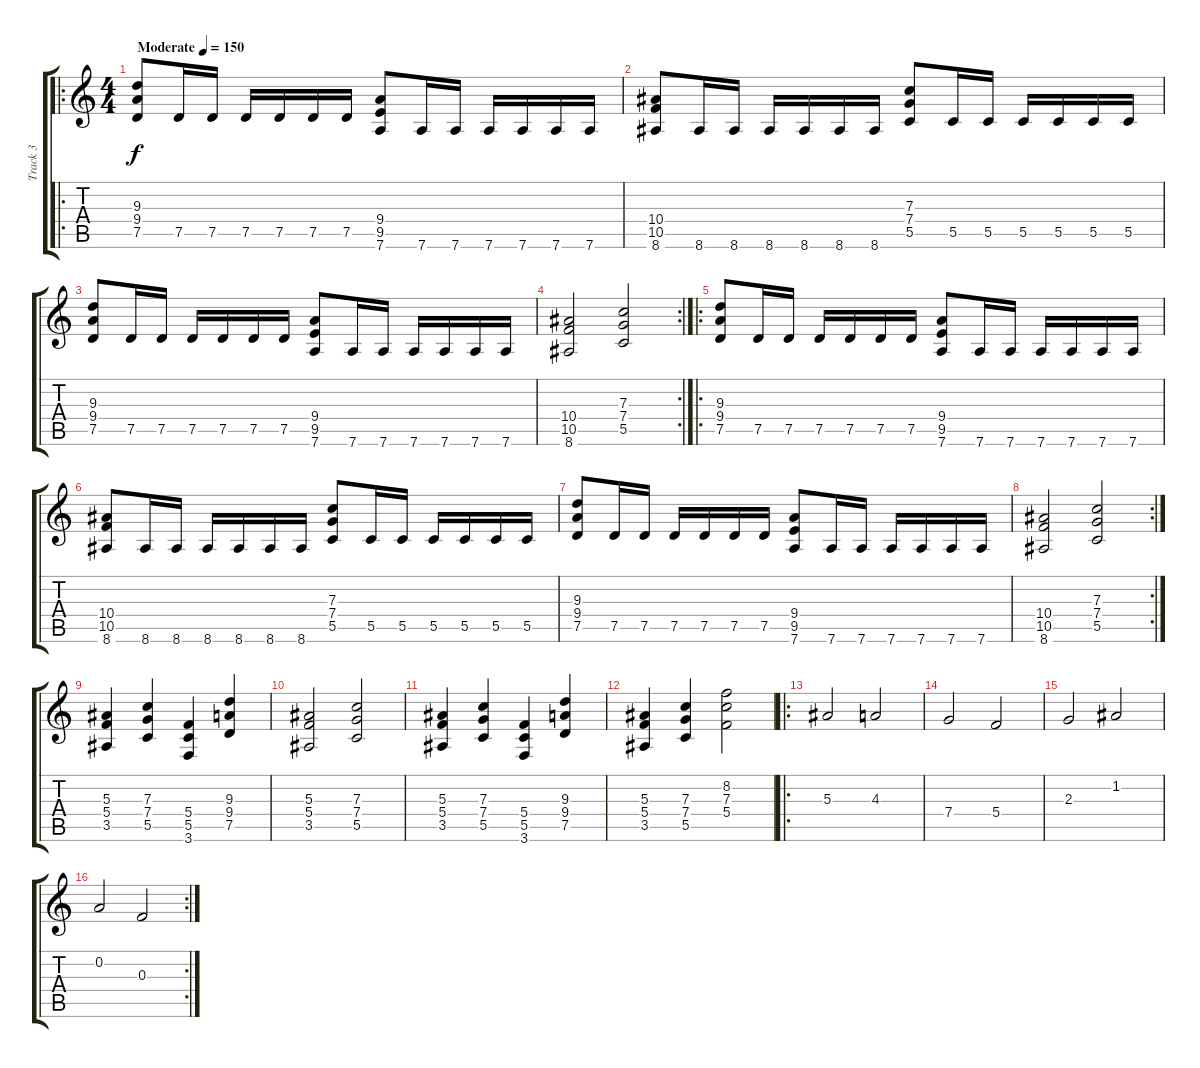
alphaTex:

\track ("Track 3" "Track 3") {instrument distortionguitar}
\staff {score tabs}
\tuning (D4 A3 F3 C3 G2 D2) {hide}
\ro
\ts (4 4)
\tempo (150 "Moderate")
\clef g2
\ks c
(9.3 9.4 7.5).8{dy f instrument distortionguitar} 7.5.16 7.5.16 7.5.16 7.5.16 7.5.16 7.5.16 (9.4 9.5 7.6).8 7.6.16 7.6.16 7.6.16 7.6.16 7.6.16 7.6.16 |
(10.4 10.5 8.6).8 8.6.16 8.6.16 8.6.16 8.6.16 8.6.16 8.6.16 (7.3 7.4 5.5).8 5.5.16 5.5.16 5.5.16 5.5.16 5.5.16 5.5.16 |
(9.3 9.4 7.5).8 7.5.16 7.5.16 7.5.16 7.5.16 7.5.16 7.5.16 (9.4 9.5 7.6).8 7.6.16 7.6.16 7.6.16 7.6.16 7.6.16 7.6.16 |
\rc 2
(10.4 10.5 8.6).2 (7.3 7.4 5.5).2 |
\ro
(9.3 9.4 7.5).8 7.5.16 7.5.16 7.5.16 7.5.16 7.5.16 7.5.16 (9.4 9.5 7.6).8 7.6.16 7.6.16 7.6.16 7.6.16 7.6.16 7.6.16 |
(10.4 10.5 8.6).8 8.6.16 8.6.16 8.6.16 8.6.16 8.6.16 8.6.16 (7.3 7.4 5.5).8 5.5.16 5.5.16 5.5.16 5.5.16 5.5.16 5.5.16 |
(9.3 9.4 7.5).8 7.5.16 7.5.16 7.5.16 7.5.16 7.5.16 7.5.16 (9.4 9.5 7.6).8 7.6.16 7.6.16 7.6.16 7.6.16 7.6.16 7.6.16 |
\rc 2
(10.4 10.5 8.6).2 (7.3 7.4 5.5).2 |
(5.3 5.4 3.5).4 (7.3 7.4 5.5).4 (5.4 5.5 3.6).4 (9.3 9.4 7.5).4 |
(5.3 5.4 3.5).2 (7.3 7.4 5.5).2 |
(5.3 5.4 3.5).4 (7.3 7.4 5.5).4 (5.4 5.5 3.6).4 (9.3 9.4 7.5).4 |
(5.3 5.4 3.5).4 (7.3 7.4 5.5).4 (8.2 7.3 5.4).2 |
\ro
5.3.2 4.3.2 |
7.4.2 5.4.2 |
2.3.2 1.2.2 |
\rc 2
0.2.2 0.3.2
